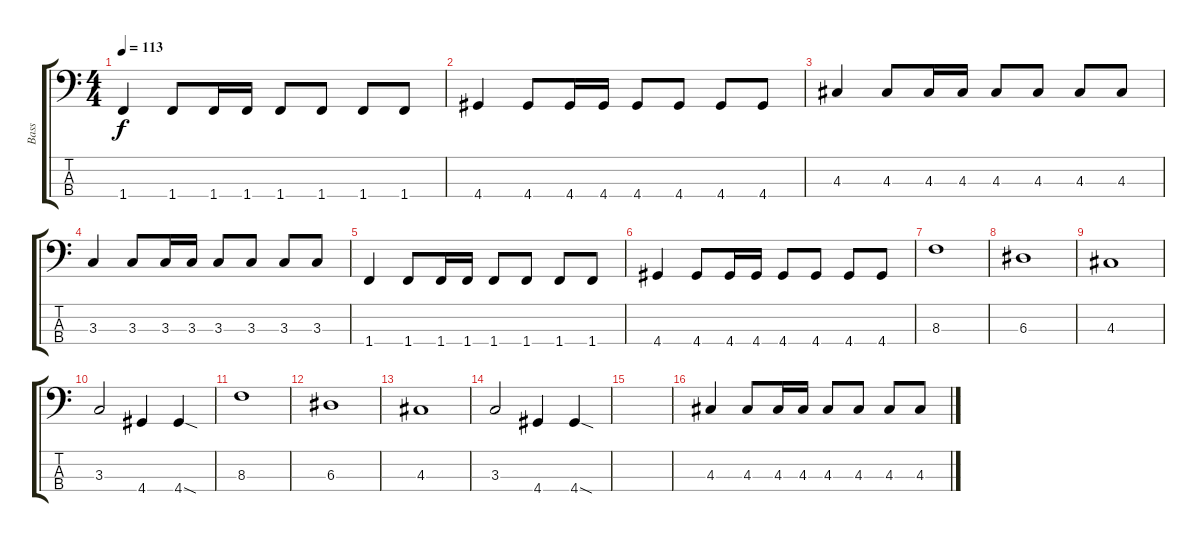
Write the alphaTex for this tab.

\track ("Bass" "Bass") {instrument electricbassfinger}
\staff {score tabs}
\tuning (G2 D2 A1 E1) {hide}
\ts (4 4)
\tempo 113
\clef f4
\ks c
1.4.4{dy f} 1.4.8 1.4.16 1.4.16 1.4.8 1.4.8 1.4.8 1.4.8 |
4.4.4 4.4.8 4.4.16 4.4.16 4.4.8 4.4.8 4.4.8 4.4.8 |
4.3.4 4.3.8 4.3.16 4.3.16 4.3.8 4.3.8 4.3.8 4.3.8 |
3.3.4 3.3.8 3.3.16 3.3.16 3.3.8 3.3.8 3.3.8 3.3.8 |
1.4.4 1.4.8 1.4.16 1.4.16 1.4.8 1.4.8 1.4.8 1.4.8 |
4.4.4 4.4.8 4.4.16 4.4.16 4.4.8 4.4.8 4.4.8 4.4.8 |
8.3.1 |
6.3.1 |
4.3.1 |
3.3.2 4.4.4 4.4{sod}.4 |
8.3.1 |
6.3.1 |
4.3.1 |
3.3.2 4.4.4 4.4{sod}.4 |
|
4.3.4 4.3.8 4.3.16 4.3.16 4.3.8 4.3.8 4.3.8 4.3.8
